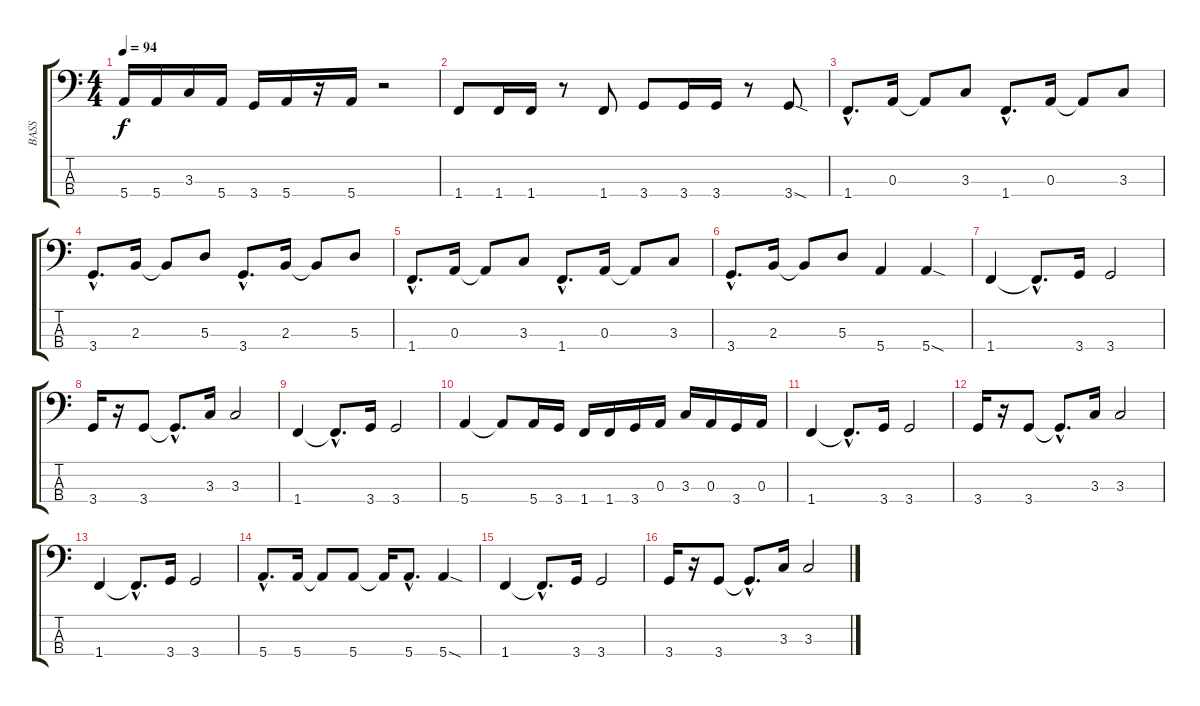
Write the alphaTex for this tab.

\track ("BASS" "BASS") {instrument electricbassfinger}
\staff {score tabs}
\tuning (G2 D2 A1 E1) {hide}
\ts (4 4)
\tempo 94
\clef f4
\ks c
5.4.16{dy f} 5.4.16 3.3.16 5.4.16 3.4.16 5.4.16 r.16 5.4.16 r.2 |
1.4.8 1.4.16 1.4.16 r.8 1.4.8 3.4.8 3.4.16 3.4.16 r.8 3.4{sod}.8 |
1.4{hac}.8{d} 0.3.16 0.3{t}.8 3.3.8 1.4{hac}.8{d} 0.3.16 0.3{t}.8 3.3.8 |
3.4{hac}.8{d} 2.3.16 2.3{t}.8 5.3.8 3.4{hac}.8{d} 2.3.16 2.3{t}.8 5.3.8 |
1.4{hac}.8{d} 0.3.16 0.3{t}.8 3.3.8 1.4{hac}.8{d} 0.3.16 0.3{t}.8 3.3.8 |
3.4{hac}.8{d} 2.3.16 2.3{t}.8 5.3.8 5.4.4 5.4{sod}.4 |
1.4.4 1.4{hac t}.8{d} 3.4.16 3.4.2 |
3.4.16 r.16 3.4.8 3.4{hac t}.8{d} 3.3.16 3.3.2 |
1.4.4 1.4{hac t}.8{d} 3.4.16 3.4.2 |
5.4.4 5.4{t}.8 5.4.16 3.4.16 1.4.16 1.4.16 3.4.16 0.3.16 3.3.16 0.3.16 3.4.16 0.3.16 |
1.4.4 1.4{hac t}.8{d} 3.4.16 3.4.2 |
3.4.16 r.16 3.4.8 3.4{hac t}.8{d} 3.3.16 3.3.2 |
1.4.4 1.4{hac t}.8{d} 3.4.16 3.4.2 |
5.4{hac}.8{d} 5.4.16 5.4{t}.8 5.4.8 5.4{t}.16 5.4{hac}.8{d} 5.4{sod}.4 |
1.4.4 1.4{hac t}.8{d} 3.4.16 3.4.2 |
3.4.16 r.16 3.4.8 3.4{hac t}.8{d} 3.3.16 3.3.2
